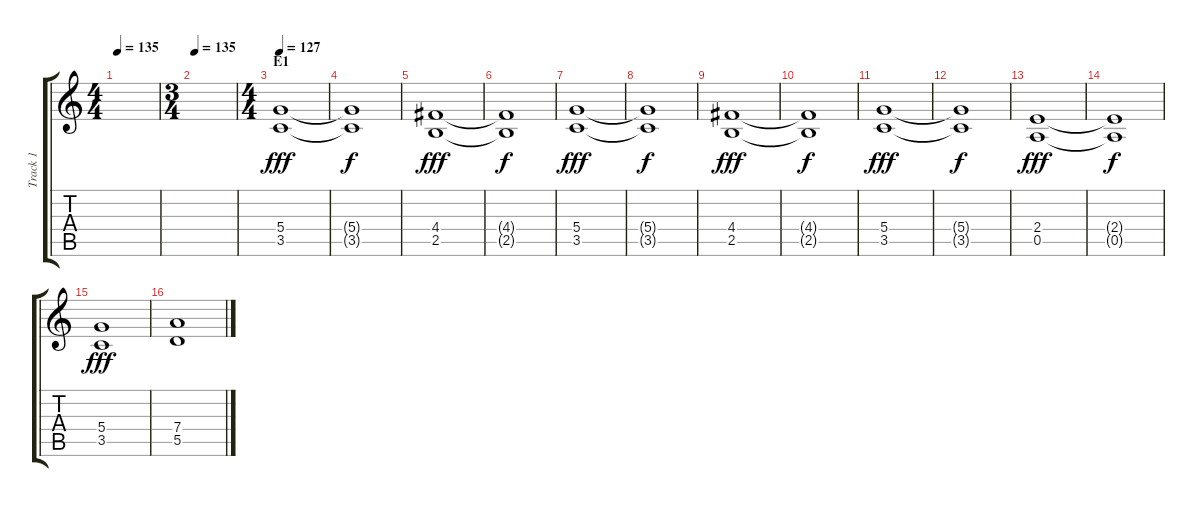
\track ("Track 1" "Track 1") {instrument distortionguitar}
\staff {score tabs}
\tuning (E4 B3 G3 D3 A2 E2) {hide}
\ts (4 4)
\tempo 135
\clef g2
\ks c
|
\ts (3 4)
\tempo 135
|
\ts (4 4)
\section ("" "E1")
\tempo 127
(5.4 3.5).1{dy fff} |
(5.4{t} 3.5{t}).1{dy f} |
(4.4 2.5).1{dy fff} |
(4.4{t} 2.5{t}).1{dy f} |
(5.4 3.5).1{dy fff} |
(5.4{t} 3.5{t}).1{dy f} |
(4.4 2.5).1{dy fff} |
(4.4{t} 2.5{t}).1{dy f} |
(5.4 3.5).1{dy fff} |
(5.4{t} 3.5{t}).1{dy f} |
(2.4 0.5).1{dy fff} |
(2.4{t} 0.5{t}).1{dy f} |
(5.4 3.5).1{dy fff} |
(7.4 5.5).1
